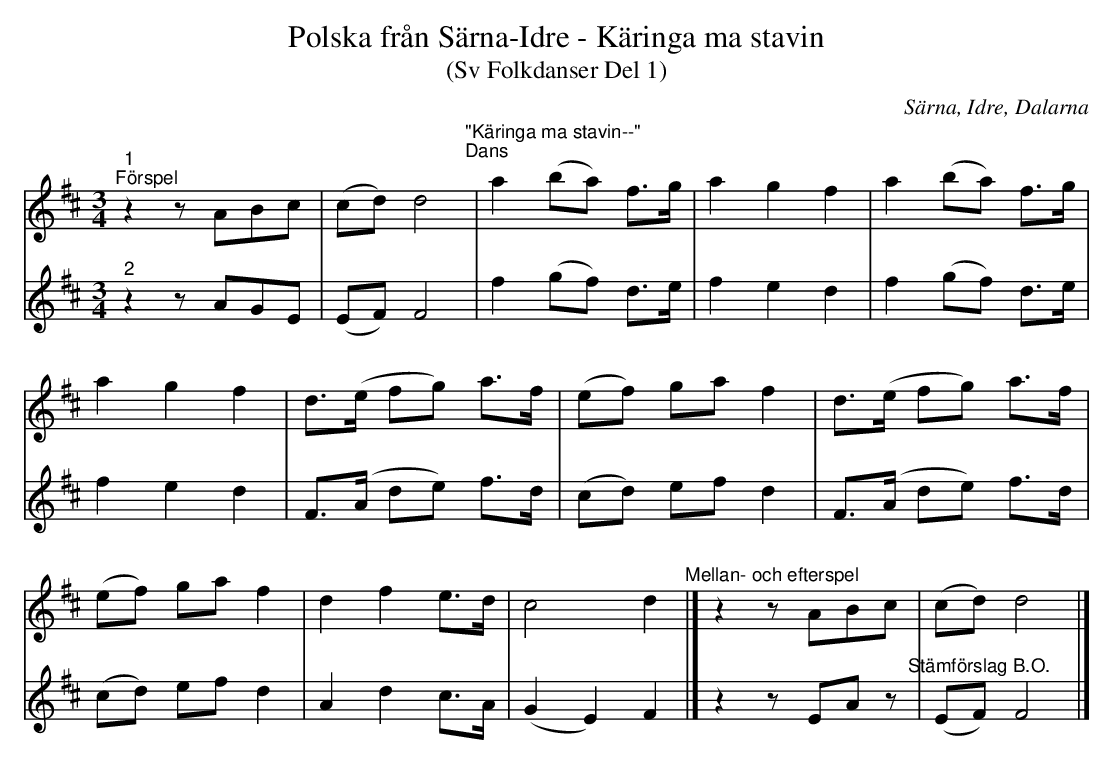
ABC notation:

X:1
T:Polska från Särna-Idre - Käringa ma stavin
T:(Sv Folkdanser Del 1)
O:Särna, Idre, Dalarna
z:skä vi ha ta bröllop, som vi hade för.
L:1/8
M:3/4
K:D
V:1
"^1""^Förspel" z2 z ABc | (cd) d4"^\"Käringa ma stavin--\"""^Dans" | a2 (ba) f>g | a2 g2 f2 | a2 (ba) f>g |
a2 g2 f2 | d>(e fg) a>f | (ef) ga f2 | d>(e fg) a>f |
(ef) ga f2 | d2 f2 e>d | c4 d2"^Mellan- och efterspel" |] z2 z ABc | (cd) d4 |]
V:2
"^2" z2 z AGE | (EF) F4 | f2 (gf) d>e | f2 e2 d2 | f2 (gf) d>e |
f2 e2 d2 | F>(A de) f>d | (cd) ef d2 | F>(A de) f>d |
(cd) ef d2 | A2 d2 c>A | (G2 E2) F2 |] z2 z EA z "^Stämförslag B.O." | (EF) F4 |]
